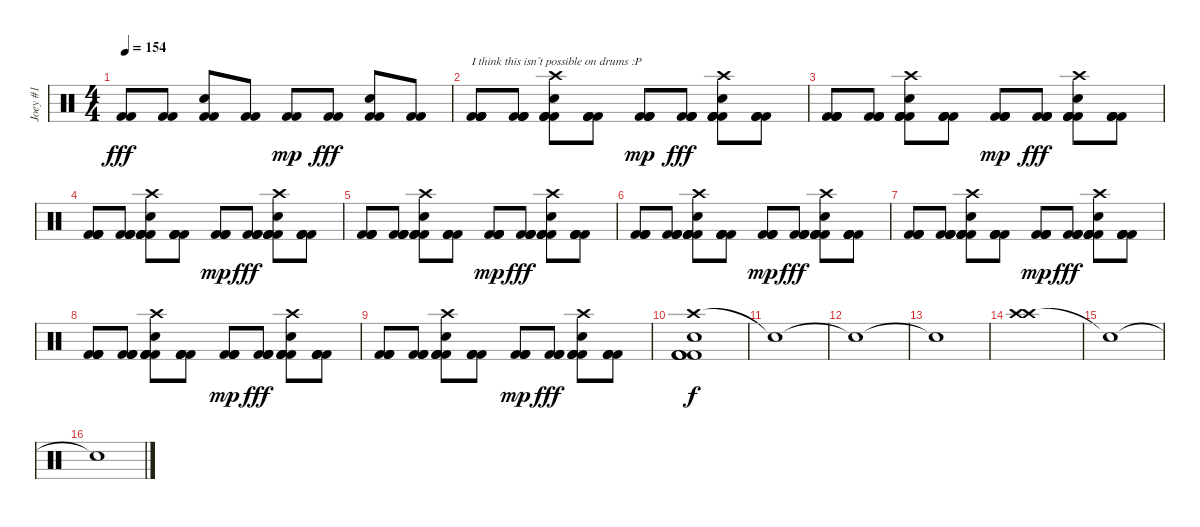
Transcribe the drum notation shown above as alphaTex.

\track ("Joey #1" "Joey #1") {instrument percussion}
\staff {score}
\articulation defaults
\ts (4 4)
\tempo 154
\clef neutral
\ks c
("Kick (hit) 2" "Kick (hit) 2").8{dy fff} ("Kick (hit) 2" "Kick (hit) 2").8 ("Snare (hit) 2" "Kick (hit) 2" "Kick (hit) 2").8 ("Kick (hit) 2" "Kick (hit) 2").8 ("Kick (hit) 2" "Kick (hit) 2").8{dy mp} ("Kick (hit) 2" "Kick (hit) 2").8{dy fff} ("Snare (hit) 2" "Kick (hit) 2" "Kick (hit) 2").8 ("Kick (hit) 2" "Kick (hit) 2").8 |
("Kick (hit) 2" "Kick (hit) 2" "Kick (hit) 2" "Kick (hit) 2").8{txt "I think this isn´t possible on drums :P"} ("Kick (hit) 2" "Kick (hit) 2" "Kick (hit) 2" "Kick (hit) 2").8 ("Crash high (hit)" "Kick (hit) 2" "Kick (hit) 2" "Snare (hit) 2" "Kick (hit) 2" "Kick (hit) 2").8 ("Kick (hit) 2" "Kick (hit) 2" "Kick (hit) 2" "Kick (hit) 2").8 ("Kick (hit) 2" "Kick (hit) 2" "Kick (hit) 2" "Kick (hit) 2").8{dy mp} ("Kick (hit) 2" "Kick (hit) 2" "Kick (hit) 2" "Kick (hit) 2").8{dy fff} ("Crash high (hit)" "Kick (hit) 2" "Kick (hit) 2" "Snare (hit) 2" "Kick (hit) 2" "Kick (hit) 2").8 ("Kick (hit) 2" "Kick (hit) 2" "Kick (hit) 2" "Kick (hit) 2").8 |
("Kick (hit) 2" "Kick (hit) 2" "Kick (hit) 2" "Kick (hit) 2").8 ("Kick (hit) 2" "Kick (hit) 2" "Kick (hit) 2" "Kick (hit) 2").8 ("Crash high (hit)" "Kick (hit) 2" "Kick (hit) 2" "Snare (hit) 2" "Kick (hit) 2" "Kick (hit) 2").8 ("Kick (hit) 2" "Kick (hit) 2" "Kick (hit) 2" "Kick (hit) 2").8 ("Kick (hit) 2" "Kick (hit) 2" "Kick (hit) 2" "Kick (hit) 2").8{dy mp} ("Kick (hit) 2" "Kick (hit) 2" "Kick (hit) 2" "Kick (hit) 2").8{dy fff} ("Crash high (hit)" "Kick (hit) 2" "Kick (hit) 2" "Snare (hit) 2" "Kick (hit) 2" "Kick (hit) 2").8 ("Kick (hit) 2" "Kick (hit) 2" "Kick (hit) 2" "Kick (hit) 2").8 |
("Kick (hit) 2" "Kick (hit) 2" "Kick (hit) 2" "Kick (hit) 2").8 ("Kick (hit) 2" "Kick (hit) 2" "Kick (hit) 2" "Kick (hit) 2").8 ("Crash high (hit)" "Kick (hit) 2" "Kick (hit) 2" "Snare (hit) 2" "Kick (hit) 2" "Kick (hit) 2").8 ("Kick (hit) 2" "Kick (hit) 2" "Kick (hit) 2" "Kick (hit) 2").8 ("Kick (hit) 2" "Kick (hit) 2" "Kick (hit) 2" "Kick (hit) 2").8{dy mp} ("Kick (hit) 2" "Kick (hit) 2" "Kick (hit) 2" "Kick (hit) 2").8{dy fff} ("Crash high (hit)" "Kick (hit) 2" "Kick (hit) 2" "Snare (hit) 2" "Kick (hit) 2" "Kick (hit) 2").8 ("Kick (hit) 2" "Kick (hit) 2" "Kick (hit) 2" "Kick (hit) 2").8 |
("Kick (hit) 2" "Kick (hit) 2" "Kick (hit) 2" "Kick (hit) 2").8 ("Kick (hit) 2" "Kick (hit) 2" "Kick (hit) 2" "Kick (hit) 2").8 ("Crash high (hit)" "Kick (hit) 2" "Kick (hit) 2" "Snare (hit) 2" "Kick (hit) 2" "Kick (hit) 2").8 ("Kick (hit) 2" "Kick (hit) 2" "Kick (hit) 2" "Kick (hit) 2").8 ("Kick (hit) 2" "Kick (hit) 2" "Kick (hit) 2" "Kick (hit) 2").8{dy mp} ("Kick (hit) 2" "Kick (hit) 2" "Kick (hit) 2" "Kick (hit) 2").8{dy fff} ("Crash high (hit)" "Kick (hit) 2" "Kick (hit) 2" "Snare (hit) 2" "Kick (hit) 2" "Kick (hit) 2").8 ("Kick (hit) 2" "Kick (hit) 2" "Kick (hit) 2" "Kick (hit) 2").8 |
("Kick (hit) 2" "Kick (hit) 2" "Kick (hit) 2" "Kick (hit) 2").8 ("Kick (hit) 2" "Kick (hit) 2" "Kick (hit) 2" "Kick (hit) 2").8 ("Crash high (hit)" "Kick (hit) 2" "Kick (hit) 2" "Snare (hit) 2" "Kick (hit) 2" "Kick (hit) 2").8 ("Kick (hit) 2" "Kick (hit) 2" "Kick (hit) 2" "Kick (hit) 2").8 ("Kick (hit) 2" "Kick (hit) 2" "Kick (hit) 2" "Kick (hit) 2").8{dy mp} ("Kick (hit) 2" "Kick (hit) 2" "Kick (hit) 2" "Kick (hit) 2").8{dy fff} ("Crash high (hit)" "Kick (hit) 2" "Kick (hit) 2" "Snare (hit) 2" "Kick (hit) 2" "Kick (hit) 2").8 ("Kick (hit) 2" "Kick (hit) 2" "Kick (hit) 2" "Kick (hit) 2").8 |
("Kick (hit) 2" "Kick (hit) 2" "Kick (hit) 2" "Kick (hit) 2").8 ("Kick (hit) 2" "Kick (hit) 2" "Kick (hit) 2" "Kick (hit) 2").8 ("Crash high (hit)" "Kick (hit) 2" "Kick (hit) 2" "Snare (hit) 2" "Kick (hit) 2" "Kick (hit) 2").8 ("Kick (hit) 2" "Kick (hit) 2" "Kick (hit) 2" "Kick (hit) 2").8 ("Kick (hit) 2" "Kick (hit) 2" "Kick (hit) 2" "Kick (hit) 2").8{dy mp} ("Kick (hit) 2" "Kick (hit) 2" "Kick (hit) 2" "Kick (hit) 2").8{dy fff} ("Crash high (hit)" "Kick (hit) 2" "Kick (hit) 2" "Snare (hit) 2" "Kick (hit) 2" "Kick (hit) 2").8 ("Kick (hit) 2" "Kick (hit) 2" "Kick (hit) 2" "Kick (hit) 2").8 |
("Kick (hit) 2" "Kick (hit) 2" "Kick (hit) 2" "Kick (hit) 2").8 ("Kick (hit) 2" "Kick (hit) 2" "Kick (hit) 2" "Kick (hit) 2").8 ("Crash high (hit)" "Kick (hit) 2" "Kick (hit) 2" "Snare (hit) 2" "Kick (hit) 2" "Kick (hit) 2").8 ("Kick (hit) 2" "Kick (hit) 2" "Kick (hit) 2" "Kick (hit) 2").8 ("Kick (hit) 2" "Kick (hit) 2" "Kick (hit) 2" "Kick (hit) 2").8{dy mp} ("Kick (hit) 2" "Kick (hit) 2" "Kick (hit) 2" "Kick (hit) 2").8{dy fff} ("Crash high (hit)" "Kick (hit) 2" "Kick (hit) 2" "Snare (hit) 2" "Kick (hit) 2" "Kick (hit) 2").8 ("Kick (hit) 2" "Kick (hit) 2" "Kick (hit) 2" "Kick (hit) 2").8 |
("Kick (hit) 2" "Kick (hit) 2" "Kick (hit) 2" "Kick (hit) 2").8 ("Kick (hit) 2" "Kick (hit) 2" "Kick (hit) 2" "Kick (hit) 2").8 ("Crash high (hit)" "Kick (hit) 2" "Kick (hit) 2" "Snare (hit) 2" "Kick (hit) 2" "Kick (hit) 2").8 ("Kick (hit) 2" "Kick (hit) 2" "Kick (hit) 2" "Kick (hit) 2").8 ("Kick (hit) 2" "Kick (hit) 2" "Kick (hit) 2" "Kick (hit) 2").8{dy mp} ("Kick (hit) 2" "Kick (hit) 2" "Kick (hit) 2" "Kick (hit) 2").8{dy fff} ("Crash high (hit)" "Kick (hit) 2" "Kick (hit) 2" "Snare (hit) 2" "Kick (hit) 2" "Kick (hit) 2").8 ("Kick (hit) 2" "Kick (hit) 2" "Kick (hit) 2" "Kick (hit) 2").8 |
("Crash high (hit)" "Kick (hit) 2" "Kick (hit) 2" "Snare (hit) 2" "Kick (hit) 2" "Kick (hit) 2").1{dy f} |
"Snare (hit)"{t}.1 |
"Snare (hit)"{t}.1 |
"Snare (hit)"{t}.1 |
("Crash high (hit)" "Crash high (hit)").1 |
"Snare (hit)"{t}.1 |
"Snare (hit)"{t}.1
